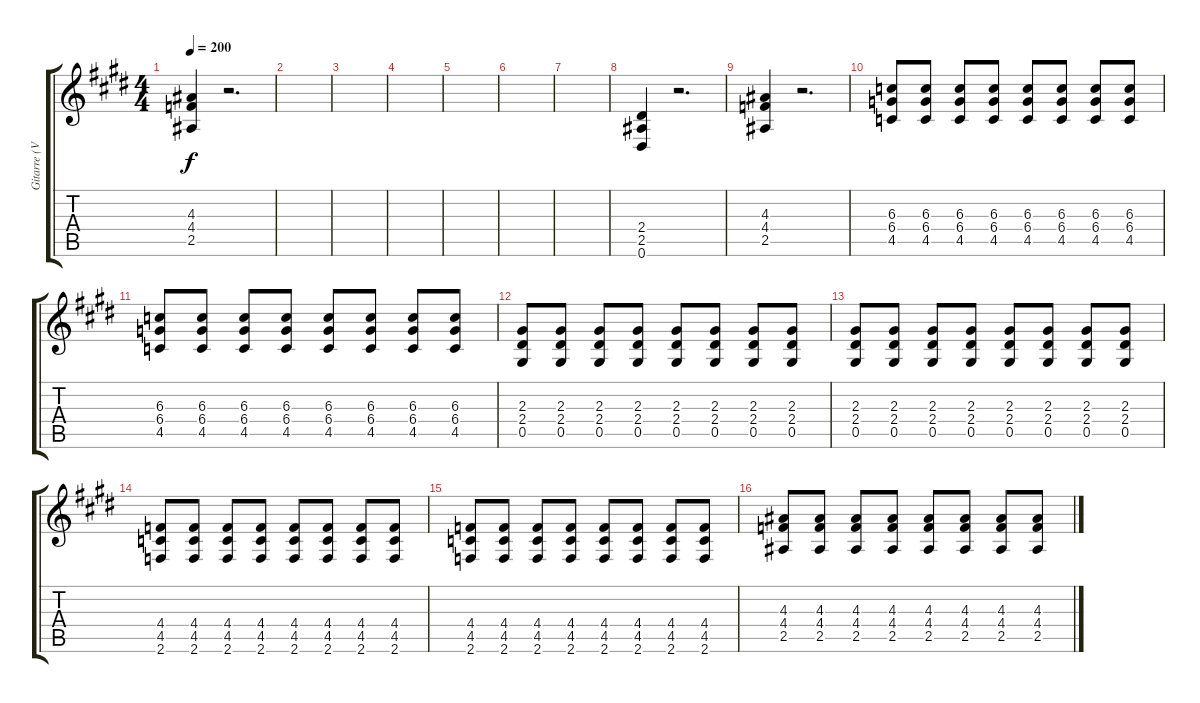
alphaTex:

\track ("Gitarre (Verzerrt)" "Gitarre (V") {instrument distortionguitar}
\staff {score tabs}
\tuning (Eb4 Bb3 Gb3 Db3 Ab2 Eb2) {hide}
\ts (4 4)
\tempo 200
\clef g2
\ks e
(4.3 4.4 2.5).4{dy f} r.2{d} |
|
|
|
|
|
|
(2.4 2.5 0.6).4 r.2{d} |
(4.3 4.4 2.5).4 r.2{d} |
(6.3 6.4 4.5).8 (6.3 6.4 4.5).8 (6.3 6.4 4.5).8 (6.3 6.4 4.5).8 (6.3 6.4 4.5).8 (6.3 6.4 4.5).8 (6.3 6.4 4.5).8 (6.3 6.4 4.5).8 |
(6.3 6.4 4.5).8 (6.3 6.4 4.5).8 (6.3 6.4 4.5).8 (6.3 6.4 4.5).8 (6.3 6.4 4.5).8 (6.3 6.4 4.5).8 (6.3 6.4 4.5).8 (6.3 6.4 4.5).8 |
(2.3 2.4 0.5).8 (2.3 2.4 0.5).8 (2.3 2.4 0.5).8 (2.3 2.4 0.5).8 (2.3 2.4 0.5).8 (2.3 2.4 0.5).8 (2.3 2.4 0.5).8 (2.3 2.4 0.5).8 |
(2.3 2.4 0.5).8 (2.3 2.4 0.5).8 (2.3 2.4 0.5).8 (2.3 2.4 0.5).8 (2.3 2.4 0.5).8 (2.3 2.4 0.5).8 (2.3 2.4 0.5).8 (2.3 2.4 0.5).8 |
(4.4 4.5 2.6).8 (4.4 4.5 2.6).8 (4.4 4.5 2.6).8 (4.4 4.5 2.6).8 (4.4 4.5 2.6).8 (4.4 4.5 2.6).8 (4.4 4.5 2.6).8 (4.4 4.5 2.6).8 |
(4.4 4.5 2.6).8 (4.4 4.5 2.6).8 (4.4 4.5 2.6).8 (4.4 4.5 2.6).8 (4.4 4.5 2.6).8 (4.4 4.5 2.6).8 (4.4 4.5 2.6).8 (4.4 4.5 2.6).8 |
(4.3 4.4 2.5).8 (4.3 4.4 2.5).8 (4.3 4.4 2.5).8 (4.3 4.4 2.5).8 (4.3 4.4 2.5).8 (4.3 4.4 2.5).8 (4.3 4.4 2.5).8 (4.3 4.4 2.5).8
